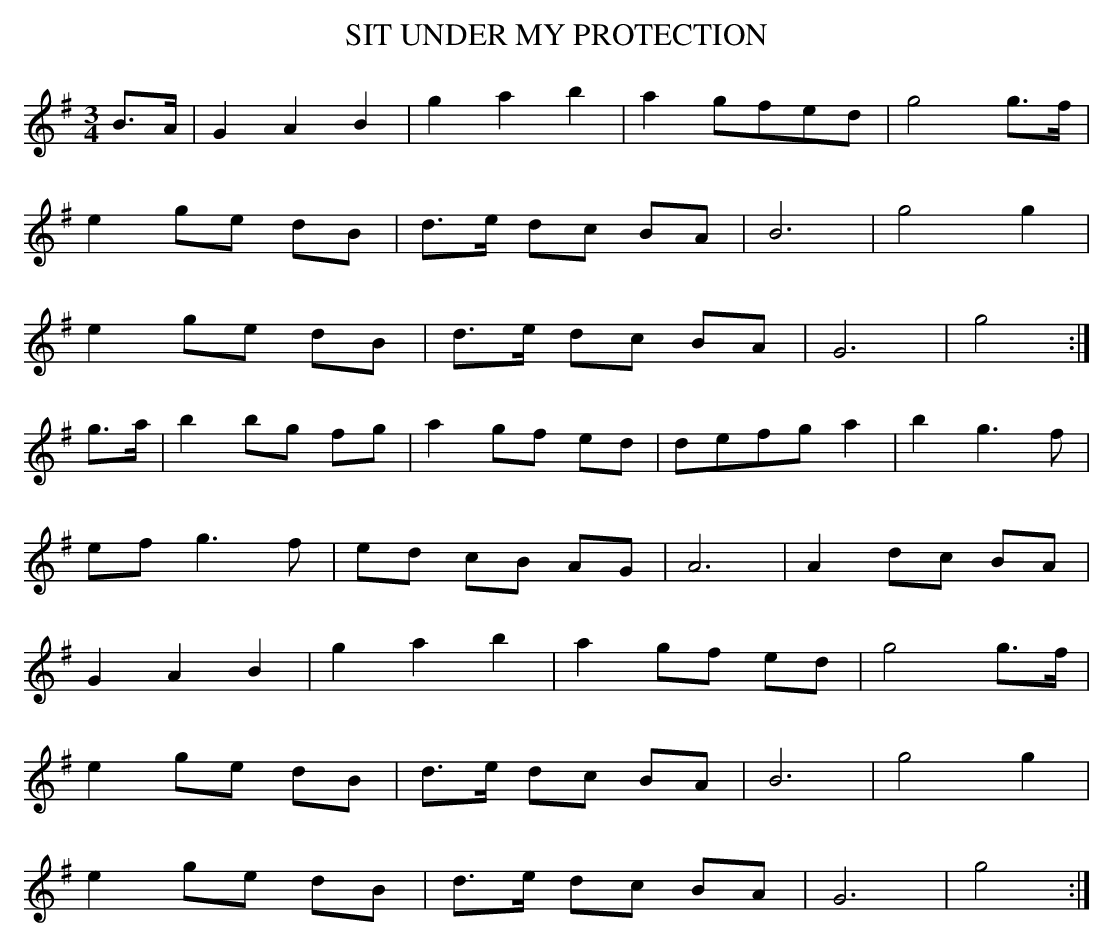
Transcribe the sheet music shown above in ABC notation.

X:1
T:SIT UNDER MY PROTECTION
Y:"slow"
M:3/4
L:1/8
K:G
B>A|G2A2B2|g2a2b2|a2gfed|g4g>f|
e2ge dB|d>e dc BA |B6|g4 g2|
e2ge dB|d>e dc BA |G6 |g4 :|
g>a|b2bg fg|a2gf ed|defg a2|b2g3f|
ef g3f|ed cB AG|A6|A2 dc BA|
G2A2B2|g2a2b2|a2gf ed|g4g>f|
e2ge dB|d>e dc BA|B6|g4g2|
e2ge dB|d>e dc BA|G6|g4:|
